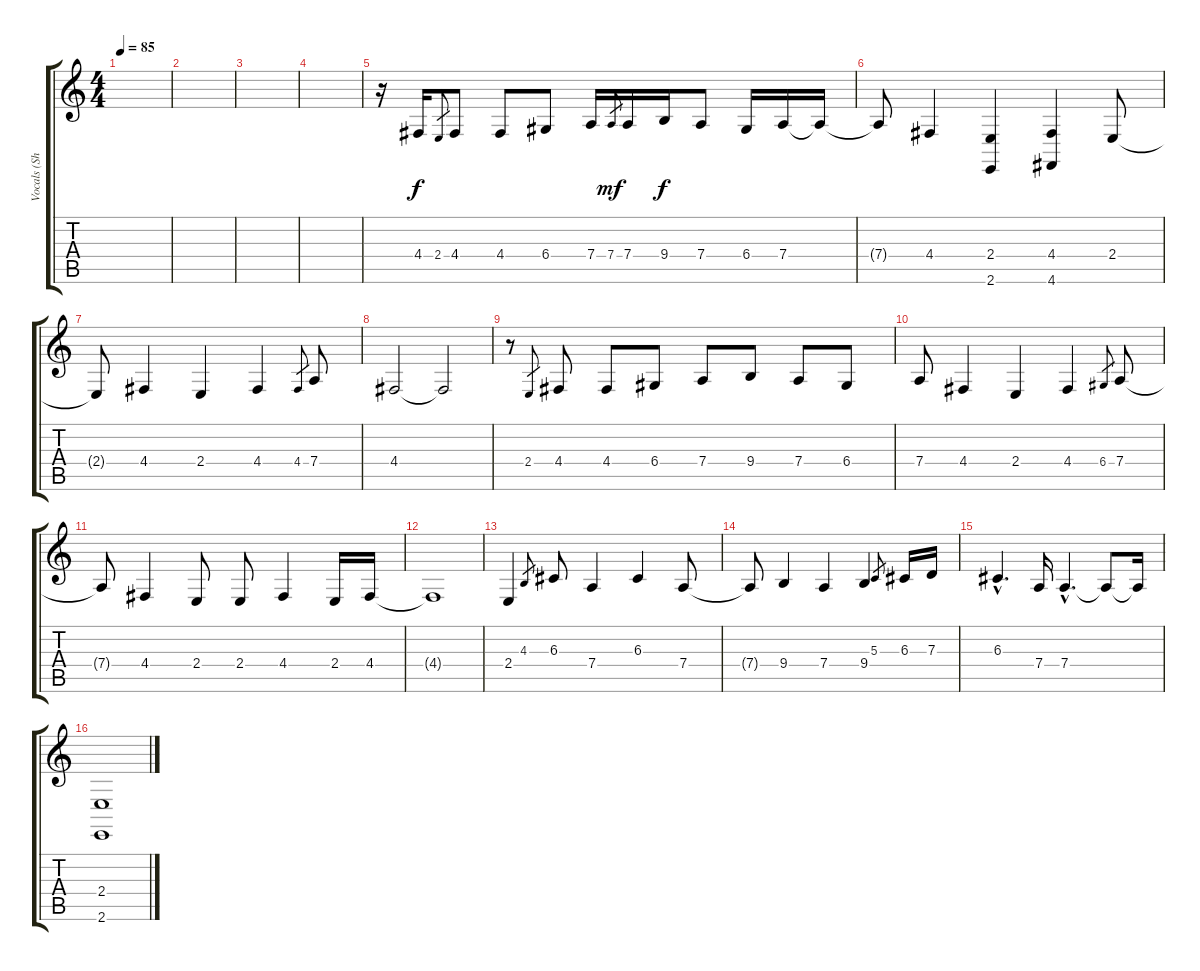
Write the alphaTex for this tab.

\track ("Vocals (Shaun)" "Vocals (Sh") {instrument stringensemble1}
\staff {score tabs}
\tuning (E4 B3 G3 D3 A2 D2) {hide}
\ts (4 4)
\tempo 85
\clef g2
\ks c
|
|
|
|
r.16 4.4.16 2.4.8{gr} 4.4.8 4.4.8 6.4.8 7.4.16 7.4.8{gr dy mf} 7.4.16 9.4.16{dy f} 7.4.8 6.4.16 7.4.16 7.4{t}.16 |
7.4{t}.8 4.4.4 (2.4 2.6).4 (4.4 4.6).4 2.4.8 |
2.4{t}.8 4.4.4 2.4.4 4.4.4 4.4.8{gr} 7.4.8 |
4.4.2 4.4{t}.2 |
r.8 2.4.8{gr} 4.4.8 4.4.8 6.4.8 7.4.8 9.4.8 7.4.8 6.4.8 |
7.4.8 4.4.4 2.4.4 4.4.4 6.4.8{gr} 7.4.8 |
7.4{t}.8 4.4.4 2.4.8 2.4.8 4.4.4 2.4.16 4.4.16 |
4.4{t}.1 |
2.4.4 4.3.8{gr} 6.3.8 7.4.4 6.3.4 7.4.8 |
7.4{t}.8 9.4.4 7.4.4 9.4.4 5.3.8{gr} 6.3.16 7.3.16 |
6.3{hac}.4{d} 7.4.16 7.4{hac}.4{d} 7.4{t}.8 7.4{t}.16 |
(2.4 2.6).1
